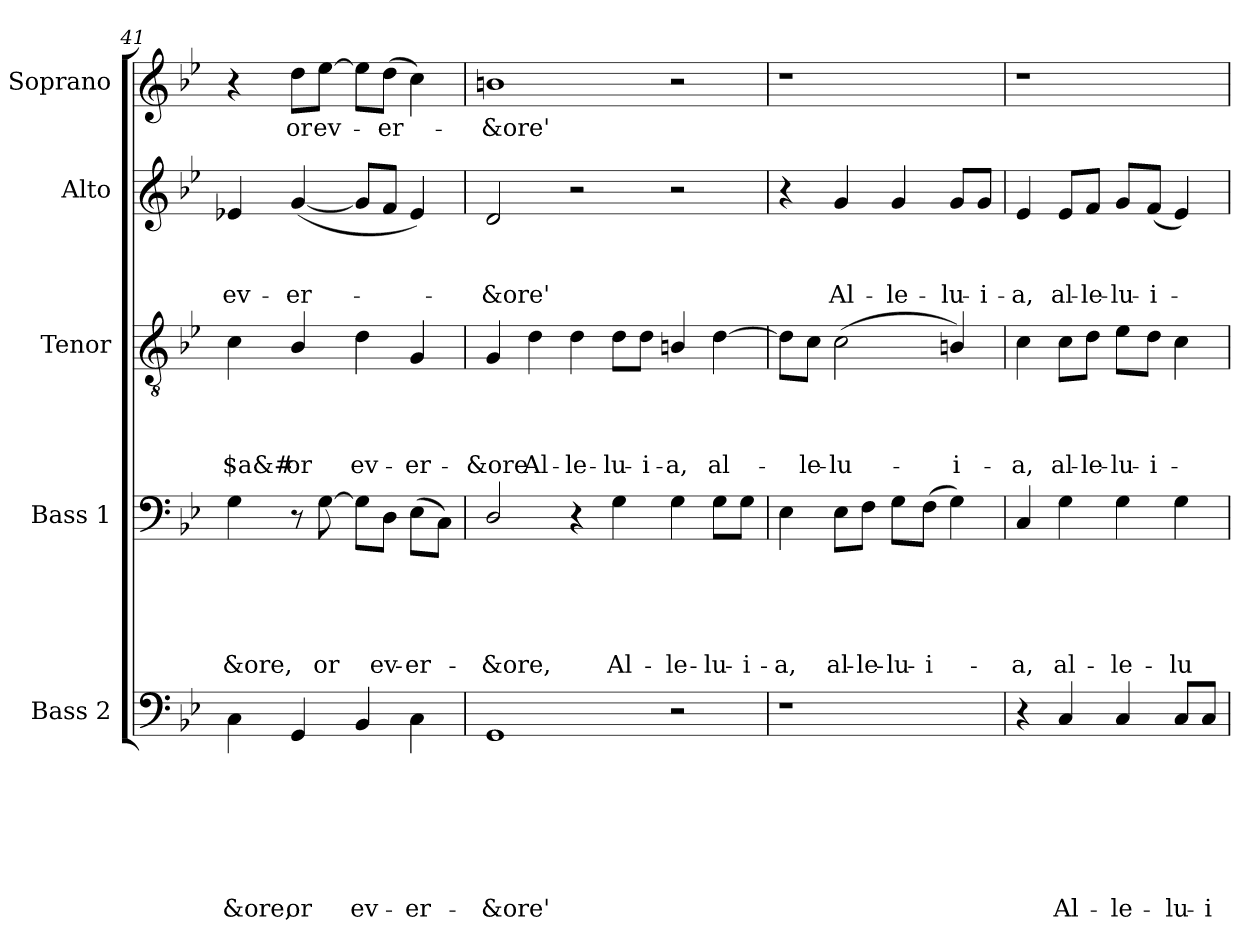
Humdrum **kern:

**kern	**text	**text	**text	**text	**text	**text	**text	**kern	**text	**text	**text	**text	**text	**kern	**text	**text	**text	**text	**kern	**text	**text	**text	**kern	**text
*part5	*part5	*part5	*part5	*part5	*part5	*part5	*part5	*part4	*part4	*part4	*part4	*part4	*part4	*part3	*part3	*part3	*part3	*part3	*part2	*part2	*part2	*part2	*part1	*part1
*staff5	*staff5	*staff5	*staff5	*staff5	*staff5	*staff5	*staff5	*staff4	*staff4	*staff4	*staff4	*staff4	*staff4	*staff3	*staff3	*staff3	*staff3	*staff3	*staff2	*staff2	*staff2	*staff2	*staff1	*staff1
*I"Bass 2	*	*	*	*	*	*	*	*I"Bass 1	*	*	*	*	*	*I"Tenor	*	*	*	*	*I"Alto	*	*	*	*I"Soprano	*
!!LO:LB:g=z
*clefF4	*	*	*	*	*	*	*	*clefF4	*	*	*	*	*	*clefGv2	*	*	*	*	*clefG2	*	*	*	*clefG2	*
*k[b-e-]	*	*	*	*	*	*	*	*k[b-e-]	*	*	*	*	*	*k[b-e-]	*	*	*	*	*k[b-e-]	*	*	*	*k[b-e-]	*
*B-:	*	*	*	*	*	*	*	*B-:	*	*	*	*	*	*B-:	*	*	*	*	*B-:	*	*	*	*B-:	*
=41	=41	=41	=41	=41	=41	=41	=41	=41	=41	=41	=41	=41	=41	=41	=41	=41	=41	=41	=41	=41	=41	=41	=41	=41
!	!	!	!	!	!	!	!LO:LY:b	!	!	!	!	!	!LO:LY:b	!	!	!	!	!LO:LY:b	!	!	!	!LO:LY:b	!	!
4C\	.	.	.	.	.	.	-&ore,	4G\	.	.	.	.	-&ore,	4c\	.	.	.	$a&#	4e-X/	.	.	ev-	4r	.
!	!	!	!	!	!	!	!LO:LY:b	!	!	!	!	!	!	!	!	!	!	!LO:LY:b	!	!	!	!LO:LY:b	!	!LO:LY:b
4GG/	.	.	.	.	.	.	or	8r	.	.	.	.	.	4B-/	.	.	.	or	(<[<4g/	.	.	-er-	8dd\L	or
!	!	!	!	!	!	!	!	!	!	!	!	!	!LO:LY:b	!	!	!	!	!	!	!	!	!	!	!LO:LY:b
.	.	.	.	.	.	.	.	[>8G\	.	.	.	.	or	.	.	.	.	.	.	.	.	.	[>8ee-\J	ev-
!	!	!	!	!	!	!	!LO:LY:b	!	!	!	!	!	!	!	!	!	!	!LO:LY:b	!	!	!	!	!	!
4BB-/	.	.	.	.	.	.	ev-	8G\L]	.	.	.	.	.	4d\	.	.	.	ev-	8g/L]	.	.	.	8ee-\L]	.
!	!	!	!	!	!	!	!	!	!	!	!	!	!LO:LY:b	!	!	!	!	!	!	!	!	!	!	!LO:LY:b:rj
.	.	.	.	.	.	.	.	8D\J	.	.	.	.	ev-	.	.	.	.	.	8f/J	.	.	.	(>8dd\J	-er-
!	!	!	!	!	!	!	!LO:LY:b	!	!	!	!	!	!LO:LY:b	!	!	!	!	!LO:LY:b	!	!	!	!	!	!
4C\	.	.	.	.	.	.	-er-	(>8E-\L	.	.	.	.	-er-	4G/	.	.	.	-er-	4e-/)	.	.	.	4cc\)	.
.	.	.	.	.	.	.	.	8C\J)	.	.	.	.	.	.	.	.	.	.	.	.	.	.	.	.
=42	=42	=42	=42	=42	=42	=42	=42	=42	=42	=42	=42	=42	=42	=42	=42	=42	=42	=42	=42	=42	=42	=42	=42	=42
!	!	!	!	!	!	!	!LO:LY:b	!	!	!	!	!	!LO:LY:b	!	!	!	!	!LO:LY:b	!	!	!	!LO:LY:b	!	!LO:LY:b
1GG	.	.	.	.	.	.	-&ore'	2D/	.	.	.	.	-&ore,	4G/	.	.	.	-&ore	2d/	.	.	-&ore'	1bn	-&ore'
!	!	!	!	!	!	!	!	!	!	!	!	!	!	!	!	!	!	!LO:LY:b	!	!	!	!	!	!
.	.	.	.	.	.	.	.	.	.	.	.	.	.	4d\	.	.	.	Al-	.	.	.	.	.	.
!	!	!	!	!	!	!	!	!	!	!	!	!	!	!	!	!	!	!LO:LY:b	!	!	!	!	!	!
.	.	.	.	.	.	.	.	4r	.	.	.	.	.	4d\	.	.	.	-le-	2r	.	.	.	.	.
!	!	!	!	!	!	!	!	!	!	!	!	!	!LO:LY:b	!	!	!	!	!LO:LY:b	!	!	!	!	!	!
.	.	.	.	.	.	.	.	4G\	.	.	.	.	Al-	8d\L	.	.	.	-lu-	.	.	.	.	.	.
!	!	!	!	!	!	!	!	!	!	!	!	!	!	!	!	!	!	!LO:LY:b	!	!	!	!	!	!
.	.	.	.	.	.	.	.	.	.	.	.	.	.	8d\J	.	.	.	-i-	.	.	.	.	.	.
!	!	!	!	!	!	!	!	!	!	!	!	!	!LO:LY:b	!	!	!	!	!LO:LY:b	!	!	!	!	!	!
2r	.	.	.	.	.	.	.	4G\	.	.	.	.	-le-	4Bn/	.	.	.	-a,	2r	.	.	.	2r	.
!	!	!	!	!	!	!	!	!	!	!	!	!	!LO:LY:b	!	!	!	!	!LO:LY:b	!	!	!	!	!	!
.	.	.	.	.	.	.	.	8G\L	.	.	.	.	-lu-	[>4d\	.	.	.	al-	.	.	.	.	.	.
!	!	!	!	!	!	!	!	!	!	!	!	!	!LO:LY:b	!	!	!	!	!	!	!	!	!	!	!
.	.	.	.	.	.	.	.	8G\J	.	.	.	.	-i-	.	.	.	.	.	.	.	.	.	.	.
=43	=43	=43	=43	=43	=43	=43	=43	=43	=43	=43	=43	=43	=43	=43	=43	=43	=43	=43	=43	=43	=43	=43	=43	=43
!	!	!	!	!	!	!	!	!	!	!	!	!	!LO:LY:b	!	!	!	!	!	!	!	!	!	!	!
1r	.	.	.	.	.	.	.	4E-\	.	.	.	.	-a,	8d\L]	.	.	.	.	4r	.	.	.	1r	.
!	!	!	!	!	!	!	!	!	!	!	!	!	!	!	!	!	!	!LO:LY:b	!	!	!	!	!	!
.	.	.	.	.	.	.	.	.	.	.	.	.	.	8c\J	.	.	.	-le-	.	.	.	.	.	.
!	!	!	!	!	!	!	!	!	!	!	!	!	!LO:LY:b	!	!	!	!	!LO:LY:b:rj	!	!	!	!LO:LY:b	!	!
.	.	.	.	.	.	.	.	8E-\L	.	.	.	.	al-	(>2c\	.	.	.	-lu-	4g/	.	.	Al-	.	.
!	!	!	!	!	!	!	!	!	!	!	!	!	!LO:LY:b	!	!	!	!	!	!	!	!	!	!	!
.	.	.	.	.	.	.	.	8F\J	.	.	.	.	-le-	.	.	.	.	.	.	.	.	.	.	.
!	!	!	!	!	!	!	!	!	!	!	!	!	!LO:LY:b	!	!	!	!	!	!	!	!	!LO:LY:b	!	!
.	.	.	.	.	.	.	.	8G\L	.	.	.	.	-lu-	.	.	.	.	.	4g/	.	.	-le-	.	.
!	!	!	!	!	!	!	!	!	!	!	!	!	!LO:LY:b:rj	!	!	!	!	!	!	!	!	!	!	!
.	.	.	.	.	.	.	.	(>8F\J	.	.	.	.	-i-	.	.	.	.	.	.	.	.	.	.	.
!	!	!	!	!	!	!	!	!	!	!	!	!	!	!	!	!	!	!LO:LY:b	!	!	!	!LO:LY:b	!	!
.	.	.	.	.	.	.	.	4G\)	.	.	.	.	.	4Bn/)	.	.	.	-i-	8g/L	.	.	-lu-	.	.
!	!	!	!	!	!	!	!	!	!	!	!	!	!	!	!	!	!	!	!	!	!	!LO:LY:b	!	!
.	.	.	.	.	.	.	.	.	.	.	.	.	.	.	.	.	.	.	8g/J	.	.	-i-	.	.
=44	=44	=44	=44	=44	=44	=44	=44	=44	=44	=44	=44	=44	=44	=44	=44	=44	=44	=44	=44	=44	=44	=44	=44	=44
!	!	!	!	!	!	!	!	!	!	!	!	!	!LO:LY:b	!	!	!	!	!LO:LY:b	!	!	!	!LO:LY:b	!	!
4r	.	.	.	.	.	.	.	4C/	.	.	.	.	-a,	4c\	.	.	.	-a,	4e-/	.	.	-a,	1r	.
!	!	!	!	!	!	!	!LO:LY:b	!	!	!	!	!	!LO:LY:b	!	!	!	!	!LO:LY:b	!	!	!	!LO:LY:b	!	!
4C/	.	.	.	.	.	.	Al-	4G\	.	.	.	.	al-	8c\L	.	.	.	al-	8e-/L	.	.	al-	.	.
!	!	!	!	!	!	!	!	!	!	!	!	!	!	!	!	!	!	!LO:LY:b	!	!	!	!LO:LY:b	!	!
.	.	.	.	.	.	.	.	.	.	.	.	.	.	8d\J	.	.	.	-le-	8f/J	.	.	-le-	.	.
!	!	!	!	!	!	!	!LO:LY:b	!	!	!	!	!	!LO:LY:b	!	!	!	!	!LO:LY:b:rj	!	!	!	!LO:LY:b:rj	!	!
4C/	.	.	.	.	.	.	-le-	4G\	.	.	.	.	-le-	8e-\L	.	.	.	-lu-	8g/L	.	.	-lu-	.	.
!	!	!	!	!	!	!	!	!	!	!	!	!	!	!	!	!	!	!LO:LY:b:rj	!	!	!	!LO:LY:b:rj	!	!
.	.	.	.	.	.	.	.	.	.	.	.	.	.	8d\J	.	.	.	-i-	(<8f/J	.	.	-i-	.	.
!	!	!	!	!	!	!	!LO:LY:b	!	!	!	!	!	!LO:LY:b	!	!	!	!	!	!	!	!	!	!	!
8C/L	.	.	.	.	.	.	-lu-	4G\	.	.	.	.	-lu-	4c\	.	.	.	.	4e-/)	.	.	.	.	.
!	!	!	!	!	!	!	!LO:LY:b	!	!	!	!	!	!	!	!	!	!	!	!	!	!	!	!	!
8C/J	.	.	.	.	.	.	-i-	.	.	.	.	.	.	.	.	.	.	.	.	.	.	.	.	.
=	=	=	=	=	=	=	=	=	=	=	=	=	=	=	=	=	=	=	=	=	=	=	=	=
*-	*-	*-	*-	*-	*-	*-	*-	*-	*-	*-	*-	*-	*-	*-	*-	*-	*-	*-	*-	*-	*-	*-	*-	*-
